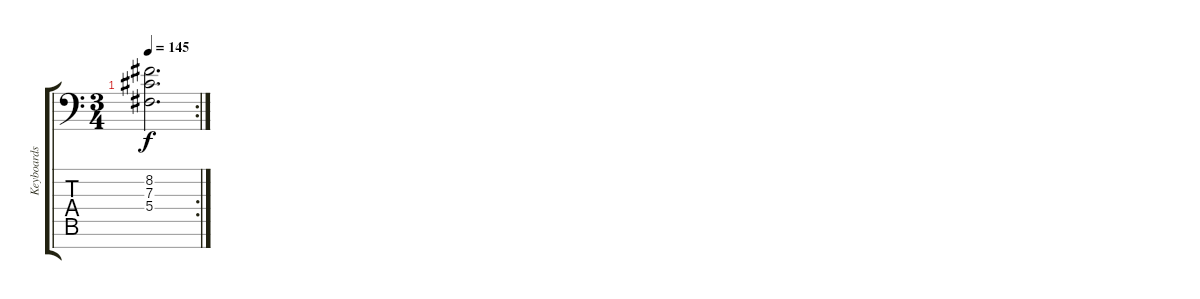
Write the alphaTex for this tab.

\track ("Keyboards" "Keyboards") {instrument stringensemble2}
\staff {score tabs}
\tuning (Eb4 Bb3 Gb3 Db3 Ab2 Eb2 Bb1) {hide}
\rc 2
\ts (3 4)
\tempo 145
\clef f4
\ks c
(8.2{t} 7.3{t} 5.4{t}).2{d dy f}
